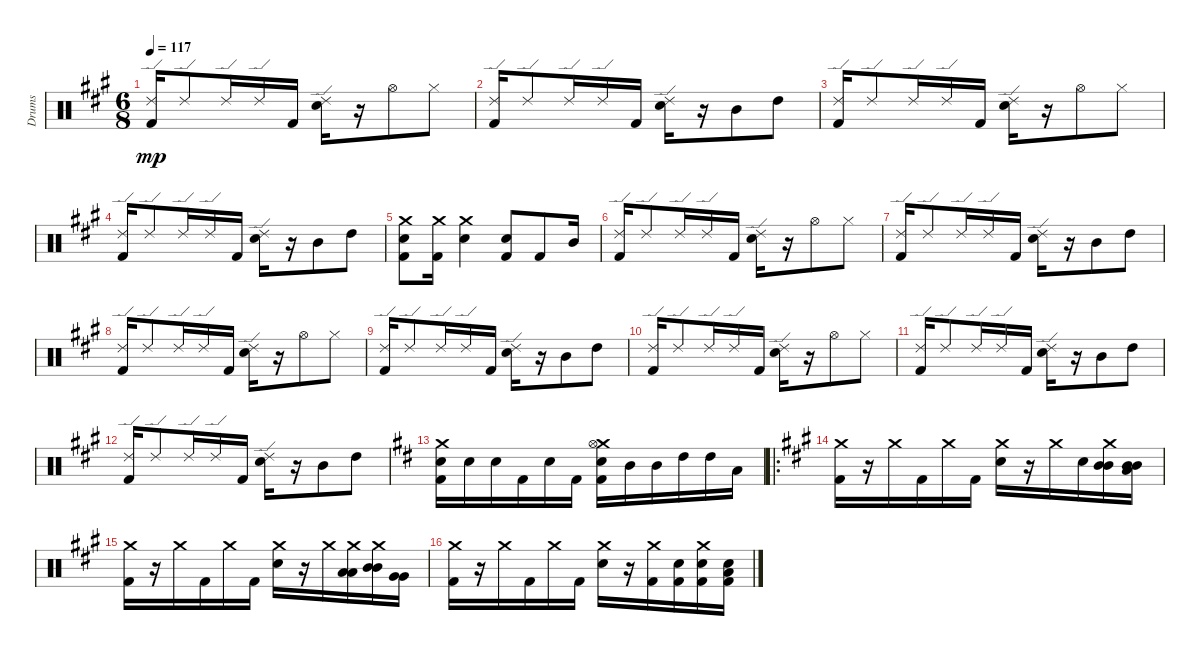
\track ("Drums" "Drums") {instrument percussion}
\staff {score}
\articulation defaults
\ts (6 8)
\tempo 117
\clef neutral
\ks a
("Ride (edge) 2" "Kick (hit) 2").16{dy mp} "Ride (edge) 2".8 "Ride (edge) 2".16 "Ride (edge) 2".16 "Kick (hit) 2".16 ("Ride (edge) 2" "Electric Snare (hit)").16 r.16 "Hi-Hat (open)".8 "Hi-Hat (closed)".8 |
("Ride (edge) 2" "Kick (hit) 2").16 "Ride (edge) 2".8 "Ride (edge) 2".16 "Ride (edge) 2".16 "Kick (hit) 2".16 ("Ride (edge) 2" "Electric Snare (hit)").16 r.16 "Mid Tom (hit)".8 "High Tom (hit)".8 |
("Ride (edge) 2" "Kick (hit) 2").16 "Ride (edge) 2".8 "Ride (edge) 2".16 "Ride (edge) 2".16 "Kick (hit) 2".16 ("Ride (edge) 2" "Electric Snare (hit)").16 r.16 "Hi-Hat (open)".8 "Hi-Hat (closed)".8 |
("Ride (edge) 2" "Kick (hit) 2").16 "Ride (edge) 2".8 "Ride (edge) 2".16 "Ride (edge) 2".16 "Kick (hit) 2".16 ("Ride (edge) 2" "Electric Snare (hit)").16 r.16 "Mid Tom (hit)".8 "High Tom (hit)".8 |
("Crash medium (hit)" "Electric Snare (hit)" "Kick (hit) 2").8 ("Crash medium (hit)" "Kick (hit) 2").16 ("Crash medium (hit)" "Electric Snare (hit)").4 ("Electric Snare (hit)" "Kick (hit) 2").8 "Kick (hit) 2".8 "Mid Tom (hit)".16 |
("Ride (edge) 2" "Kick (hit) 2").16 "Ride (edge) 2".8 "Ride (edge) 2".16 "Ride (edge) 2".16 "Kick (hit) 2".16 ("Ride (edge) 2" "Electric Snare (hit)").16 r.16 "Hi-Hat (open)".8 "Hi-Hat (closed)".8 |
("Ride (edge) 2" "Kick (hit) 2").16 "Ride (edge) 2".8 "Ride (edge) 2".16 "Ride (edge) 2".16 "Kick (hit) 2".16 ("Ride (edge) 2" "Electric Snare (hit)").16 r.16 "Mid Tom (hit)".8 "High Tom (hit)".8 |
("Ride (edge) 2" "Kick (hit) 2").16 "Ride (edge) 2".8 "Ride (edge) 2".16 "Ride (edge) 2".16 "Kick (hit) 2".16 ("Ride (edge) 2" "Electric Snare (hit)").16 r.16 "Hi-Hat (open)".8 "Hi-Hat (closed)".8 |
("Ride (edge) 2" "Kick (hit) 2").16 "Ride (edge) 2".8 "Ride (edge) 2".16 "Ride (edge) 2".16 "Kick (hit) 2".16 ("Ride (edge) 2" "Electric Snare (hit)").16 r.16 "Mid Tom (hit)".8 "High Tom (hit)".8 |
("Ride (edge) 2" "Kick (hit) 2").16 "Ride (edge) 2".8 "Ride (edge) 2".16 "Ride (edge) 2".16 "Kick (hit) 2".16 ("Ride (edge) 2" "Electric Snare (hit)").16 r.16 "Hi-Hat (open)".8 "Hi-Hat (closed)".8 |
("Ride (edge) 2" "Kick (hit) 2").16 "Ride (edge) 2".8 "Ride (edge) 2".16 "Ride (edge) 2".16 "Kick (hit) 2".16 ("Ride (edge) 2" "Electric Snare (hit)").16 r.16 "Mid Tom (hit)".8 "High Tom (hit)".8 |
("Ride (edge) 2" "Kick (hit) 2").16 "Ride (edge) 2".8 "Ride (edge) 2".16 "Ride (edge) 2".16 "Kick (hit) 2".16 ("Ride (edge) 2" "Electric Snare (hit)").16 r.16 "Mid Tom (hit)".8 "High Tom (hit)".8 |
\ks d
("Crash medium (hit)" "Kick (hit) 2" "Electric Snare (hit)").16 "Electric Snare (hit)".16 "Electric Snare (hit)".16 "Kick (hit) 2".16 "Electric Snare (hit)".16 "Kick (hit) 2".16 ("Crash medium (hit)" "Hi-Hat (open)" "Electric Snare (hit)" "Kick (hit) 2").16 "Mid Tom (hit)".16 "Mid Tom (hit)".16 "High Tom (hit)".16 "High Tom (hit)".16 "Low Tom (hit)".16 |
\ro
\ks a
("Crash medium (hit)" "Kick (hit) 2").16 r.16 "Crash medium (hit)".16 "Kick (hit) 2".16 "Crash medium (hit)".16 "Kick (hit) 2".16 ("Crash medium (hit)" "Electric Snare (hit)").16 r.16 "Crash medium (hit)".16 "Electric Snare (hit)".16 ("Mid Tom (hit)" "Mid Tom (hit)" "Crash medium (hit)").16 ("Mid Tom (hit)" "Mid Tom (hit)" "Low Tom (hit)").16 |
("Crash medium (hit)" "Kick (hit) 2").16 r.16 "Crash medium (hit)".16 "Kick (hit) 2".16 "Crash medium (hit)".16 "Kick (hit) 2".16 ("Crash medium (hit)" "Electric Snare (hit)").16 r.16 "Crash medium (hit)".16 ("Low Tom (hit)" "Low Tom (hit)" "Crash medium (hit)").16 ("Mid Tom (hit)" "Mid Tom (hit)" "Crash medium (hit)").16 ("Very Low Tom (hit)" "Very Low Tom (hit)").16 |
("Crash medium (hit)" "Kick (hit) 2").16 r.16 "Crash medium (hit)".16 "Kick (hit) 2".16 "Crash medium (hit)".16 "Kick (hit) 2".16 ("Crash medium (hit)" "Electric Snare (hit)").16 r.16 ("Crash medium (hit)" "Kick (hit) 2").16 ("Electric Snare (hit)" "Kick (hit) 2").16 ("Crash medium (hit)" "Electric Snare (hit)" "Kick (hit) 2").16 ("Low Tom (hit)" "Electric Snare (hit)" "Kick (hit) 2").16
